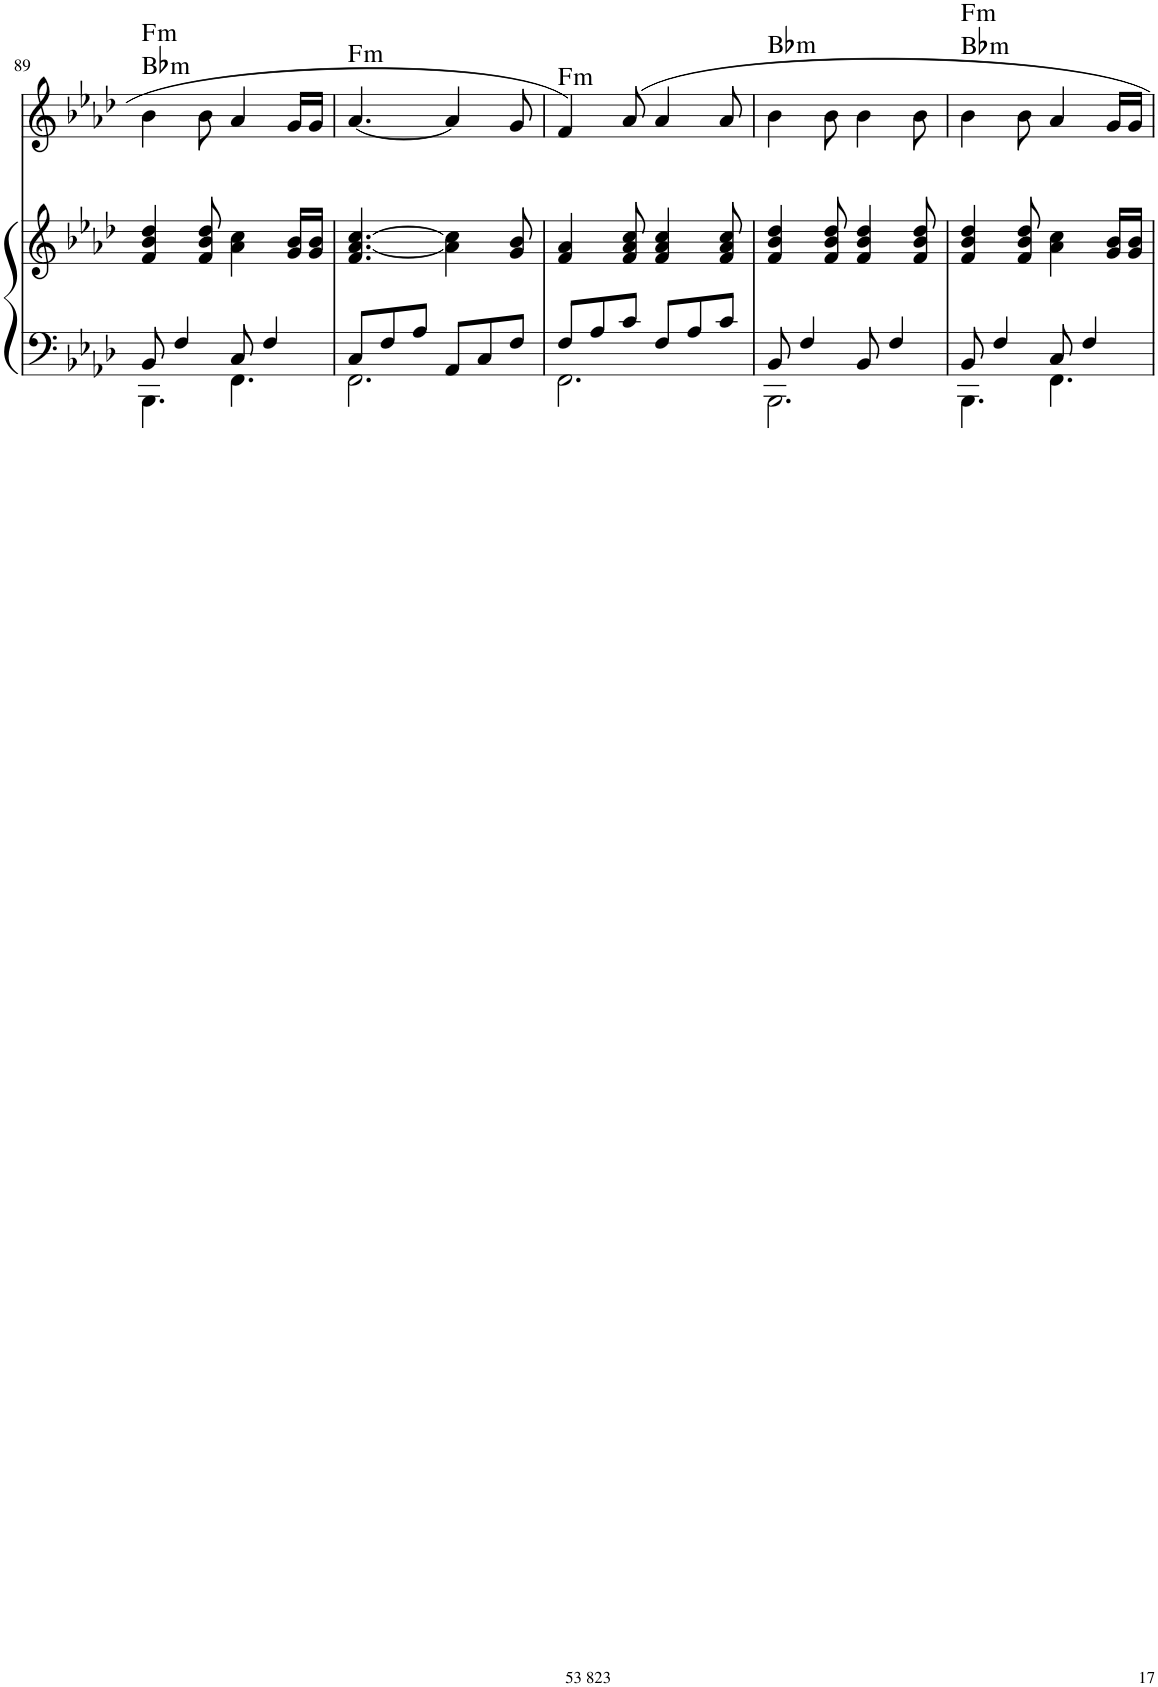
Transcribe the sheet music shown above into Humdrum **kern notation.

**kern	**kern	**kern	**harte
*part2	*part2	*part1	*part1
*staff3	*staff2	*staff1	*
*I"Piano	*	*I"Canto	*
*I'Pno	*	*	*
!!LO:PB:g=z
*clefF4	*clefG2	*clefG2	*
*k[b-e-a-d-]	*k[b-e-a-d-]	*k[b-e-a-d-]	*
*M6/8	*M6/8	*M6/8	*
=89	=89	=89	=89
*^	*	*	*
!	!	!	!	!LO:H:n=1:kt=m
!	!	!	!	!LO:H:n=2:kt=m
8BB-/	4.BBB-\	4f/ 4b-/ 4dd-/	4b-\	Bb:min F:min
4F/	.	.	.	.
.	.	8f/ 8b-/ 8dd-/	8b-\	.
8C/	4.FF\	4a-\ 4cc\	4a-/	.
4F/	.	.	.	.
.	.	16g/ 16b-/LL	16g/LL	.
.	.	16g/ 16b-/JJ	16g/JJ	.
=90	=90	=90	=90	=90
!	!	!	!	!LO:H:kt=m
8C/L	2.FF\	4.f/ [4.a-/ [4.cc/	[4.a-/	F:min
8F/	.	.	.	.
8A-/J	.	.	.	.
8AA-/L	.	4a-\] 4cc\]	4a-/]	.
8C/	.	.	.	.
8F/J	.	8g/ 8b-/	8g/	.
=91	=91	=91	=91	=91
!	!	!	!	!LO:H:kt=m
8F/L	2.FF\	4f/ 4a-/	4f/	F:min
8A-/	.	.	.	.
8c/J	.	8f/ 8a-/ 8cc/	8a-/	.
8F/L	.	4f/ 4a-/ 4cc/	4a-/	.
8A-/	.	.	.	.
8c/J	.	8f/ 8a-/ 8cc/	8a-/	.
=92	=92	=92	=92	=92
!	!	!	!	!LO:H:kt=m
8BB-/	2.BBB-\	4f/ 4b-/ 4dd-/	4b-\	Bb:min
4F/	.	.	.	.
.	.	8f/ 8b-/ 8dd-/	8b-\	.
8BB-/	.	4f/ 4b-/ 4dd-/	4b-\	.
4F/	.	.	.	.
.	.	8f/ 8b-/ 8dd-/	8b-\	.
=93	=93	=93	=93	=93
!	!	!	!	!LO:H:n=1:kt=m
!	!	!	!	!LO:H:n=2:kt=m
8BB-/	4.BBB-\	4f/ 4b-/ 4dd-/	4b-\	Bb:min F:min
4F/	.	.	.	.
.	.	8f/ 8b-/ 8dd-/	8b-\	.
8C/	4.FF\	4a-\ 4cc\	4a-/	.
4F/	.	.	.	.
.	.	16g/ 16b-/LL	16g/LL	.
.	.	16g/ 16b-/JJ	16g/JJ	.
*v	*v	*	*	*
=	=	=	=
*-	*-	*-	*-
